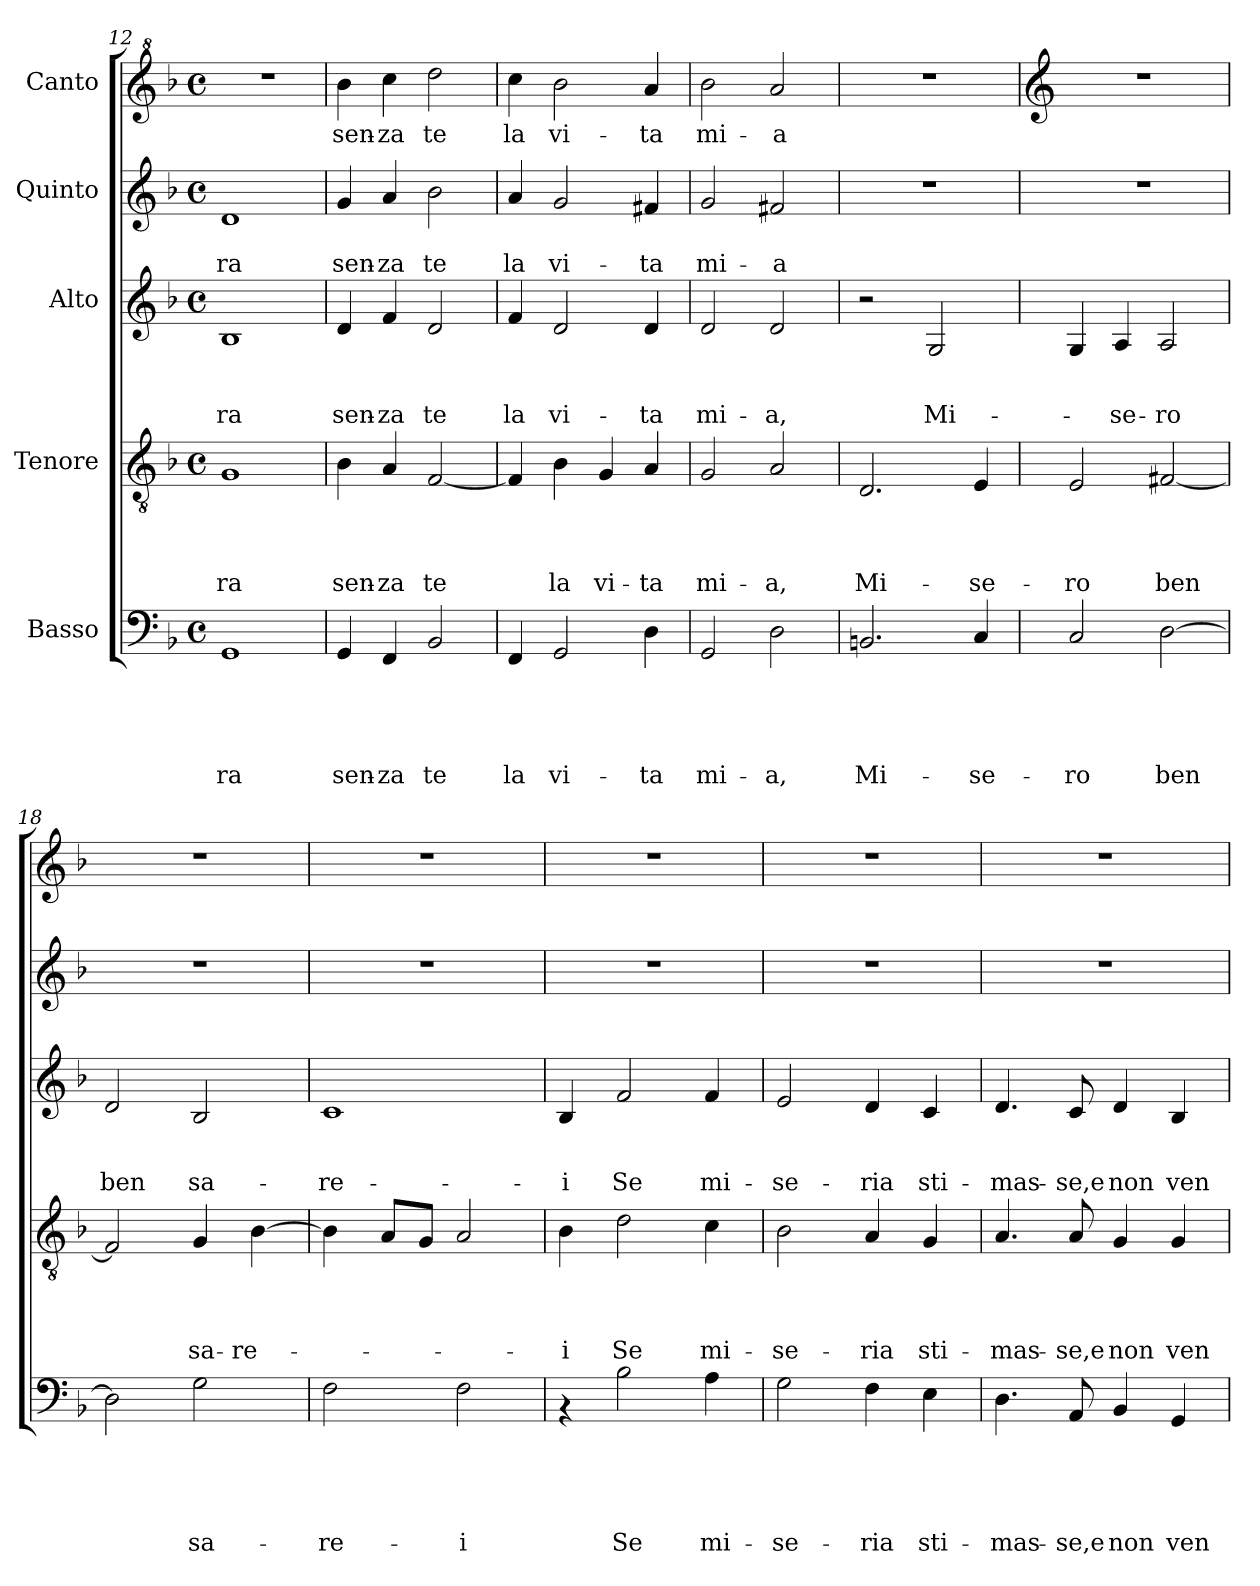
**kern	**text	**text	**text	**text	**text	**kern	**text	**text	**text	**text	**kern	**text	**text	**text	**kern	**text	**text	**kern	**text
*part5	*part5	*part5	*part5	*part5	*part5	*part4	*part4	*part4	*part4	*part4	*part3	*part3	*part3	*part3	*part2	*part2	*part2	*part1	*part1
*staff5	*staff5	*staff5	*staff5	*staff5	*staff5	*staff4	*staff4	*staff4	*staff4	*staff4	*staff3	*staff3	*staff3	*staff3	*staff2	*staff2	*staff2	*staff1	*staff1
*I"Basso	*	*	*	*	*	*I"Tenore	*	*	*	*	*I"Alto	*	*	*	*I"Quinto	*	*	*I"Canto	*
*clefF4	*	*	*	*	*	*clefGv2	*	*	*	*	*clefG2	*	*	*	*clefG2	*	*	*clefG^2	*
*k[b-]	*	*	*	*	*	*k[b-]	*	*	*	*	*k[b-]	*	*	*	*k[b-]	*	*	*k[b-]	*
*F:	*	*	*	*	*	*F:	*	*	*	*	*F:	*	*	*	*F:	*	*	*F:	*
*M4/4	*	*	*	*	*	*M4/4	*	*	*	*	*M4/4	*	*	*	*M4/4	*	*	*M4/4	*
*met(c)	*	*	*	*	*	*met(c)	*	*	*	*	*met(c)	*	*	*	*met(c)	*	*	*met(c)	*
=12	=12	=12	=12	=12	=12	=12	=12	=12	=12	=12	=12	=12	=12	=12	=12	=12	=12	=12	=12
!	!	!	!	!	!LO:LY:b	!	!	!	!	!LO:LY:b	!	!	!	!LO:LY:b	!	!	!LO:LY:b	!	!
1GG	.	.	.	.	-ra	1G	.	.	.	-ra	1B-	.	.	-ra	1d	.	-ra	1r	.
=13	=13	=13	=13	=13	=13	=13	=13	=13	=13	=13	=13	=13	=13	=13	=13	=13	=13	=13	=13
!	!	!	!	!	!LO:LY:b	!	!	!	!	!LO:LY:b	!	!	!	!LO:LY:b	!	!	!LO:LY:b	!	!LO:LY:b
4GG/	.	.	.	.	sen-	4B-\	.	.	.	sen-	4d/	.	.	sen-	4g/	.	sen-	4bb-\	-sen-
!	!	!	!	!	!LO:LY:b	!	!	!	!	!LO:LY:b	!	!	!	!LO:LY:b	!	!	!LO:LY:b	!	!LO:LY:b
4FF/	.	.	.	.	-za	4A/	.	.	.	-za	4f/	.	.	-za	4a/	.	-za	4ccc\	-za
!	!	!	!	!	!LO:LY:b	!	!	!	!	!LO:LY:b	!	!	!	!LO:LY:b	!	!	!LO:LY:b	!	!LO:LY:b
2BB-/	.	.	.	.	te	[<2F/	.	.	.	te	2d/	.	.	te	2b-\	.	te	2ddd\	te
=14	=14	=14	=14	=14	=14	=14	=14	=14	=14	=14	=14	=14	=14	=14	=14	=14	=14	=14	=14
!	!	!	!	!	!LO:LY:b	!	!	!	!	!	!	!	!	!LO:LY:b	!	!	!LO:LY:b	!	!LO:LY:b
4FF/	.	.	.	.	la	4F/]	.	.	.	.	4f/	.	.	la	4a/	.	la	4ccc\	la
!	!	!	!	!	!LO:LY:b	!	!	!	!	!LO:LY:b	!	!	!	!LO:LY:b	!	!	!LO:LY:b	!	!LO:LY:b
2GG/	.	.	.	.	vi-	4B-\	.	.	.	la	2d/	.	.	vi-	2g/	.	vi-	2bb-\	vi-
!	!	!	!	!	!	!	!	!	!	!LO:LY:b	!	!	!	!	!	!	!	!	!
.	.	.	.	.	.	4G/	.	.	.	vi-	.	.	.	.	.	.	.	.	.
!	!	!	!	!	!LO:LY:b	!	!	!	!	!LO:LY:b	!	!	!	!LO:LY:b	!	!	!LO:LY:b	!	!LO:LY:b
4D\	.	.	.	.	-ta	4A/	.	.	.	-ta	4d/	.	.	-ta	4f#X/	.	-ta	4aa/	-ta
=15	=15	=15	=15	=15	=15	=15	=15	=15	=15	=15	=15	=15	=15	=15	=15	=15	=15	=15	=15
!	!	!	!	!	!LO:LY:b	!	!	!	!	!LO:LY:b	!	!	!	!LO:LY:b	!	!	!LO:LY:b	!	!LO:LY:b
2GG/	.	.	.	.	mi-	2G/	.	.	.	mi-	2d/	.	.	mi-	2g/	.	mi-	2bb-\	mi-
!	!	!	!	!	!LO:LY:b	!	!	!	!	!LO:LY:b	!	!	!	!LO:LY:b	!	!	!LO:LY:b	!	!LO:LY:b
2D\	.	.	.	.	-a,	2A/	.	.	.	-a,	2d/	.	.	-a,	2f#X/	.	-a	2aa/	-a
=16	=16	=16	=16	=16	=16	=16	=16	=16	=16	=16	=16	=16	=16	=16	=16	=16	=16	=16	=16
!	!	!	!	!	!LO:LY:b	!	!	!	!	!LO:LY:b	!	!	!	!	!	!	!	!	!
2.BBn/	.	.	.	.	Mi-	2.D/	.	.	.	Mi-	2r	.	.	.	1r	.	.	1r	.
!	!	!	!	!	!	!	!	!	!	!	!	!	!	!LO:LY:b	!	!	!	!	!
.	.	.	.	.	.	.	.	.	.	.	2G/	.	.	Mi-	.	.	.	.	.
!	!	!	!	!	!LO:LY:b	!	!	!	!	!LO:LY:b	!	!	!	!	!	!	!	!	!
4C/	.	.	.	.	-se-	4E/	.	.	.	-se-	.	.	.	.	.	.	.	.	.
!!LO:PB:g=z
=17	=17	=17	=17	=17	=17	=17	=17	=17	=17	=17	=17	=17	=17	=17	=17	=17	=17	=17	=17
*	*	*	*	*	*	*	*	*	*	*	*	*	*	*	*	*	*	*clefG2	*
!	!	!	!	!	!LO:LY:b	!	!	!	!	!LO:LY:b	!	!	!	!	!	!	!	!	!
2C/	.	.	.	.	-ro	2E/	.	.	.	-ro	4G/	.	.	.	1r	.	.	1r	.
!	!	!	!	!	!	!	!	!	!	!	!	!	!	!LO:LY:b	!	!	!	!	!
.	.	.	.	.	.	.	.	.	.	.	4A/	.	.	-se-	.	.	.	.	.
!	!	!	!	!	!LO:LY:b	!	!	!	!	!LO:LY:b	!	!	!	!LO:LY:b	!	!	!	!	!
[>2D\	.	.	.	.	ben	[<2F#X/	.	.	.	ben	2A/	.	.	-ro	.	.	.	.	.
=18	=18	=18	=18	=18	=18	=18	=18	=18	=18	=18	=18	=18	=18	=18	=18	=18	=18	=18	=18
!	!	!	!	!	!	!	!	!	!	!	!	!	!	!LO:LY:b	!	!	!	!	!
2D\]	.	.	.	.	.	2F#/]	.	.	.	.	2d/	.	.	ben	1r	.	.	1r	.
!	!	!	!	!	!LO:LY:b	!	!	!	!	!LO:LY:b	!	!	!	!LO:LY:b	!	!	!	!	!
2G\	.	.	.	.	sa-	4G/	.	.	.	sa-	2B-/	.	.	sa-	.	.	.	.	.
!	!	!	!	!	!	!	!	!	!	!LO:LY:b	!	!	!	!	!	!	!	!	!
.	.	.	.	.	.	[>4B-\	.	.	.	-re-	.	.	.	.	.	.	.	.	.
=19	=19	=19	=19	=19	=19	=19	=19	=19	=19	=19	=19	=19	=19	=19	=19	=19	=19	=19	=19
!	!	!	!	!	!LO:LY:b	!	!	!	!	!	!	!	!	!LO:LY:b	!	!	!	!	!
2F\	.	.	.	.	-re-	4B-\]	.	.	.	.	1c	.	.	-re-	1r	.	.	1r	.
.	.	.	.	.	.	8A/L	.	.	.	.	.	.	.	.	.	.	.	.	.
.	.	.	.	.	.	8G/J	.	.	.	.	.	.	.	.	.	.	.	.	.
!	!	!	!	!	!LO:LY:b	!	!	!	!	!	!	!	!	!	!	!	!	!	!
2F\	.	.	.	.	-i	2A/	.	.	.	.	.	.	.	.	.	.	.	.	.
=20	=20	=20	=20	=20	=20	=20	=20	=20	=20	=20	=20	=20	=20	=20	=20	=20	=20	=20	=20
!	!	!	!	!	!	!	!	!	!	!LO:LY:b	!	!	!	!LO:LY:b	!	!	!	!	!
4rAA	.	.	.	.	.	4B-\	.	.	.	-i	4B-/	.	.	-i	1r	.	.	1r	.
!	!	!	!	!	!LO:LY:b	!	!	!	!	!LO:LY:b	!	!	!	!LO:LY:b	!	!	!	!	!
2B-\	.	.	.	.	Se	2d\	.	.	.	Se	2f/	.	.	Se	.	.	.	.	.
!	!	!	!	!	!LO:LY:b	!	!	!	!	!LO:LY:b	!	!	!	!LO:LY:b	!	!	!	!	!
4A\	.	.	.	.	mi-	4c\	.	.	.	mi-	4f/	.	.	mi-	.	.	.	.	.
=21	=21	=21	=21	=21	=21	=21	=21	=21	=21	=21	=21	=21	=21	=21	=21	=21	=21	=21	=21
!	!	!	!	!	!LO:LY:b	!	!	!	!	!LO:LY:b	!	!	!	!LO:LY:b	!	!	!	!	!
2G\	.	.	.	.	-se-	2B-\	.	.	.	-se-	2e/	.	.	-se-	1r	.	.	1r	.
!	!	!	!	!	!LO:LY:b	!	!	!	!	!LO:LY:b	!	!	!	!LO:LY:b	!	!	!	!	!
4F\	.	.	.	.	-ria	4A/	.	.	.	-ria	4d/	.	.	-ria	.	.	.	.	.
!	!	!	!	!	!LO:LY:b	!	!	!	!	!LO:LY:b	!	!	!	!LO:LY:b	!	!	!	!	!
4E\	.	.	.	.	sti-	4G/	.	.	.	sti-	4c/	.	.	sti-	.	.	.	.	.
=22	=22	=22	=22	=22	=22	=22	=22	=22	=22	=22	=22	=22	=22	=22	=22	=22	=22	=22	=22
!	!	!	!	!	!LO:LY:b	!	!	!	!	!LO:LY:b	!	!	!	!LO:LY:b	!	!	!	!	!
4.D\	.	.	.	.	-mas-	4.A/	.	.	.	-mas-	4.d/	.	.	-mas-	1r	.	.	1r	.
!	!	!	!	!	!LO:LY:b	!	!	!	!	!LO:LY:b	!	!	!	!LO:LY:b	!	!	!	!	!
8AA/	.	.	.	.	-se,e	8A/	.	.	.	-se,e	8c/	.	.	-se,e	.	.	.	.	.
!	!	!	!	!	!LO:LY:b	!	!	!	!	!LO:LY:b	!	!	!	!LO:LY:b	!	!	!	!	!
4BB-/	.	.	.	.	non	4G/	.	.	.	non	4d/	.	.	non	.	.	.	.	.
!	!	!	!	!	!LO:LY:b	!	!	!	!	!LO:LY:b	!	!	!	!LO:LY:b	!	!	!	!	!
4GG/	.	.	.	.	ven-	4G/	.	.	.	ven-	4B-/	.	.	ven-	.	.	.	.	.
=	=	=	=	=	=	=	=	=	=	=	=	=	=	=	=	=	=	=	=
*-	*-	*-	*-	*-	*-	*-	*-	*-	*-	*-	*-	*-	*-	*-	*-	*-	*-	*-	*-
